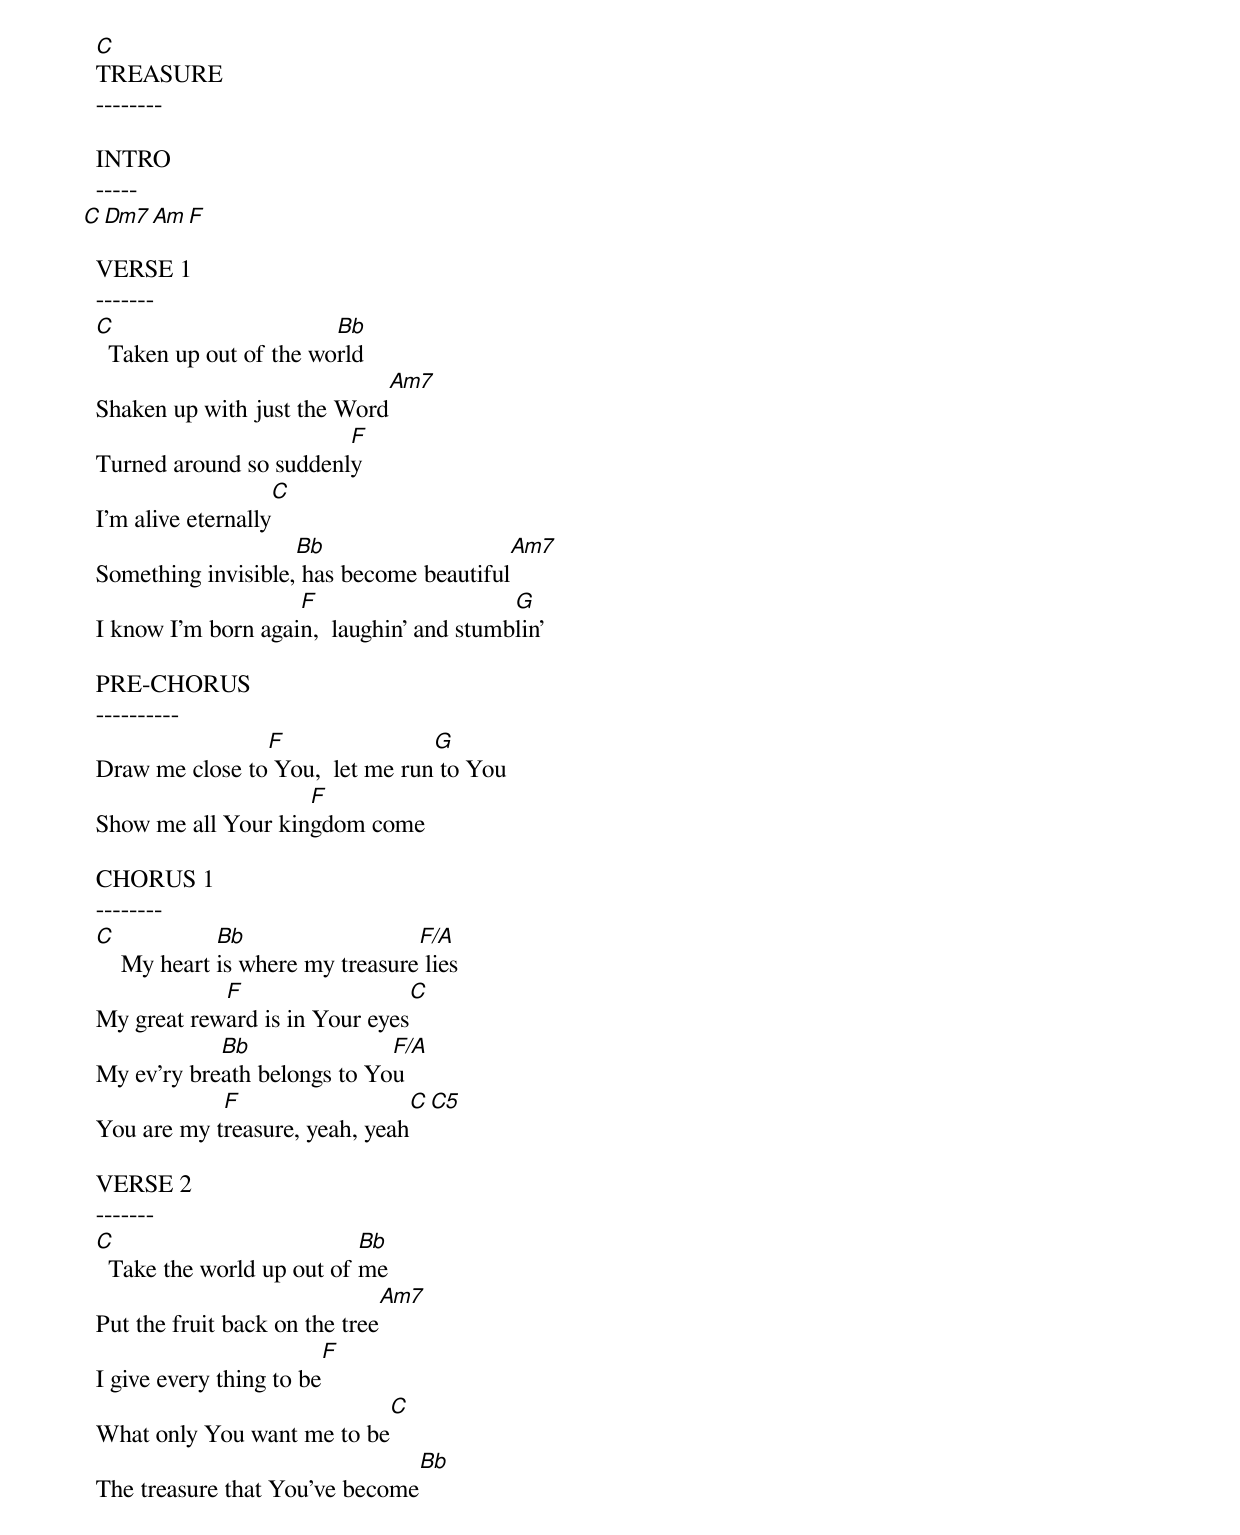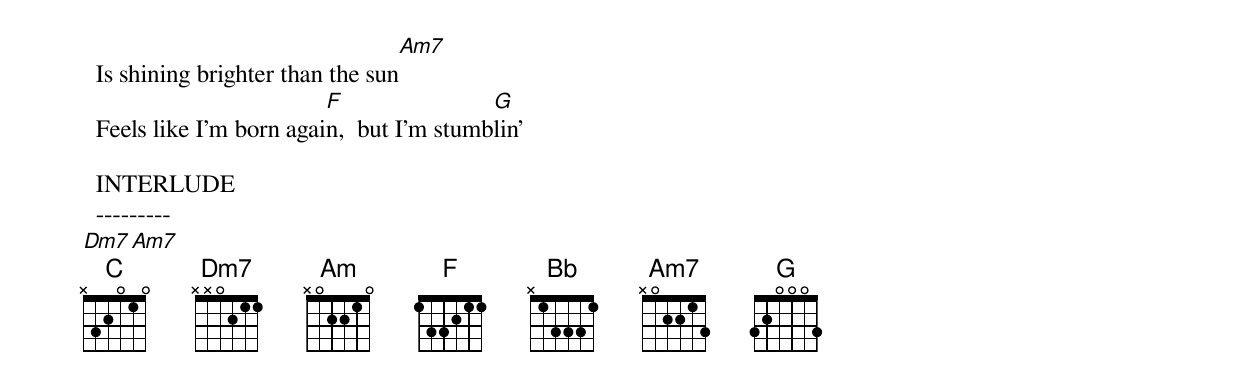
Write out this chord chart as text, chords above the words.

  C
  TREASURE
  --------

  INTRO
  -----
  C  Dm7  Am  F

  VERSE 1
  -------
  C                       Bb
    Taken up out of the world
                              Am7
  Shaken up with just the Word
                          F
  Turned around so suddenly
                      C
  I'm alive eternally
                      Bb                   Am7
  Something invisible, has become beautiful
                      F                     G
  I know I'm born again,  laughin' and stumblin'

  PRE-CHORUS
  ----------
                  F                G
  Draw me close to You,  let me run to You
                      F
  Show me all Your kingdom come

  CHORUS 1
  --------
  C            Bb                  F/A
      My heart is where my treasure lies
              F                  C
  My great reward is in Your eyes
              Bb               F/A
  My ev'ry breath belongs to You
              F                   C C5
  You are my treasure, yeah, yeah

  VERSE 2
  -------
  C                          Bb
    Take the world up out of me
                                  Am7
  Put the fruit back on the tree
                          F
  I give every thing to be
                              C
  What only You want me to be
                                  Bb
  The treasure that You've become
                                  Am7
  Is shining brighter than the sun
                          F                G
  Feels like I'm born again,  but I'm stumblin'

  INTERLUDE
  ---------
  Dm7   Am7
